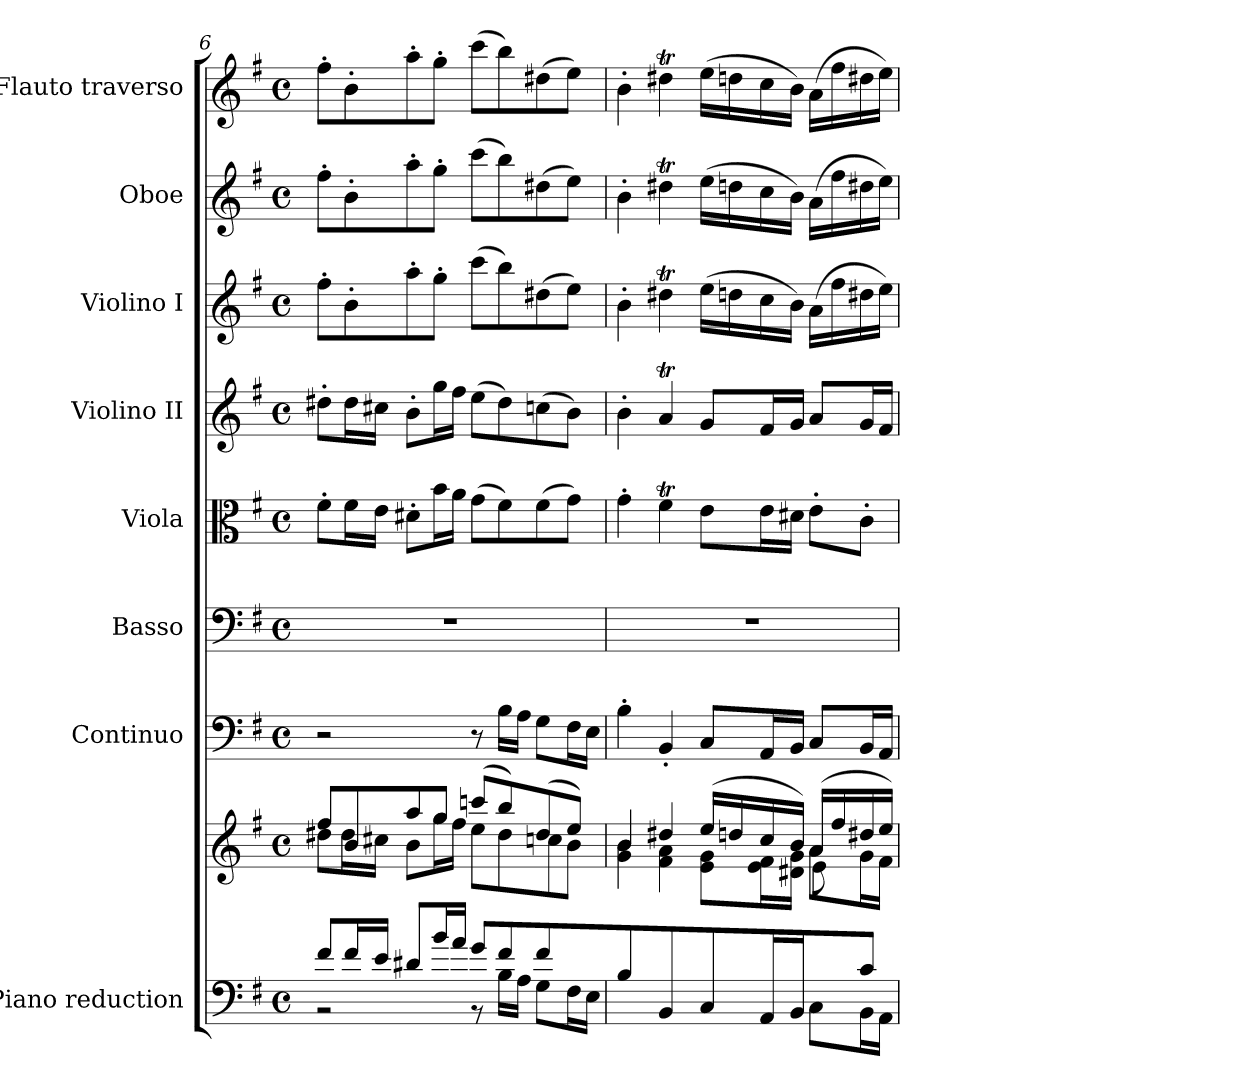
**kern	**kern	**kern	**kern	**kern	**kern	**kern	**kern	**kern
*part8	*part8	*part7	*part6	*part5	*part4	*part3	*part2	*part1
*staff9	*staff8	*staff7	*staff6	*staff5	*staff4	*staff3	*staff2	*staff1
*I"Piano reduction	*	*I"Continuo	*I"Basso	*I"Viola	*I"Violino II	*I"Violino I	*I"Oboe	*I"Flauto traverso
*I'Pno	*	*	*	*I'Vla	*I'Vln	*I'Vln	*I'Ob	*I'Fl
*clefF4	*clefG2	*clefF4	*clefF4	*clefC3	*clefG2	*clefG2	*clefG2	*clefG2
*k[f#]	*k[f#]	*k[f#]	*k[f#]	*k[f#]	*k[f#]	*k[f#]	*k[f#]	*k[f#]
*M4/4	*M4/4	*M4/4	*M4/4	*M4/4	*M4/4	*M4/4	*M4/4	*M4/4
*met(c)	*met(c)	*met(c)	*met(c)	*met(c)	*met(c)	*met(c)	*met(c)	*met(c)
=6	=6	=6	=6	=6	=6	=6	=6	=6
*^	*^	*	*	*	*	*	*	*
*	*	*	*^	*	*	*	*	*	*	*
8f#/L	2r	8ff#/L	8dd#X\L	2..ryy	2r	1r	8f#'\L	8dd#X'\L	8ff#'\L	8ff#'\L	8ff#'\L
16f#/L	.	8b/	16dd#\L	.	.	.	16f#\L	16dd#\L	8b'\	8b'\	8b'\
16e/JJ	.	.	16cc#X\JJ	.	.	.	16e\JJ	16cc#X\JJ	.	.	.
8d#X/L	.	8aa/	8b\L	.	.	.	8d#X'\L	8b'\L	8aa'\	8aa'\	8aa'\
16b/L	.	8gg/J	16gg\L	.	.	.	16b\L	16gg\L	8gg'\J	8gg'\J	8gg'\J
16a/JJ	.	.	16ff#\JJ	.	.	.	16a\JJ	16ff#\JJ	.	.	.
8g/L	8r	(>8cccn/L	8ee\L	.	8r	.	(>8g\L	(>8ee\L	(>8ccc\L	(>8ccc\L	(>8ccc\L
8f#/	16B\LL	8bb/)	8dd#\	.	16B\LL	.	8f#\)	8dd#\)	8bb\)	8bb\)	8bb\)
.	16A\JJ	.	.	.	16A\JJ	.	.	.	.	.	.
8f#/	8G\L	(>8dd#/	8ccn\	.	8G\L	.	(>8f#\	(>8ccn\	(>8dd#X\	(>8dd#X\	(>8dd#X\
8ryy	16F#\L	8ee/J)	8b\J	8g\J	16F#\L	.	8g\J)	8b\J)	8ee\J)	8ee\J)	8ee\J)
.	16E\JJ	.	.	.	16E\JJ	.	.	.	.	.	.
=7	=7	=7	=7	=7	=7	=7	=7	=7	=7	=7	=7
4B\	2ryy	4b/	4g\ 4b\	2.ryy	4B'\	1r	4g'\	4b'\	4b'\	4b'\	4b'\
4BB/	.	4dd#X/	4f#\ 4a\	.	4BB'/	.	4f#t\	4aT/	4dd#Xt\	4dd#Xt\	4dd#Xt\
8C/L	4ryy	(>16ee/LL	8e\ 8g\L	.	8C/L	.	8e\L	8g/L	(>16ee\LL	(>16ee\LL	(>16ee\LL
.	.	16ddn/	.	.	.	.	.	.	16ddn\	16ddn\	16ddn\
16AA/L	.	16cc/	16e\ 16f#\L	.	16AA/L	.	16e\L	16f#/L	16cc\	16cc\	16cc\
16BB/JJ	.	16b/JJ)	16d#X\ 16g\JJ	.	16BB/JJ	.	16d#X\JJ	16g/JJ	16b\JJ)	16b\JJ)	16b\JJ)
8ryy	8C\L	(>16a/LL	8a\L	8e\L	8C/L	.	8e'\L	8a/L	(>16a\LL	(>16a\LL	(>16a\LL
.	.	16ff#/	.	.	.	.	.	.	16ff#\	16ff#\	16ff#\
8c/J	16BB\L	16dd#X/	16g\L	8ryy	16BB/L	.	8c'\J	16g/L	16dd#X\	16dd#X\	16dd#X\
.	16AA\JJ	16ee/JJ)	16f#\JJ	.	16AA/JJ	.	.	16f#/JJ	16ee\JJ)	16ee\JJ)	16ee\JJ)
*v	*v	*	*	*	*	*	*	*	*	*	*
*	*v	*v	*v	*	*	*	*	*	*	*
=	=	=	=	=	=	=	=	=
*-	*-	*-	*-	*-	*-	*-	*-	*-
